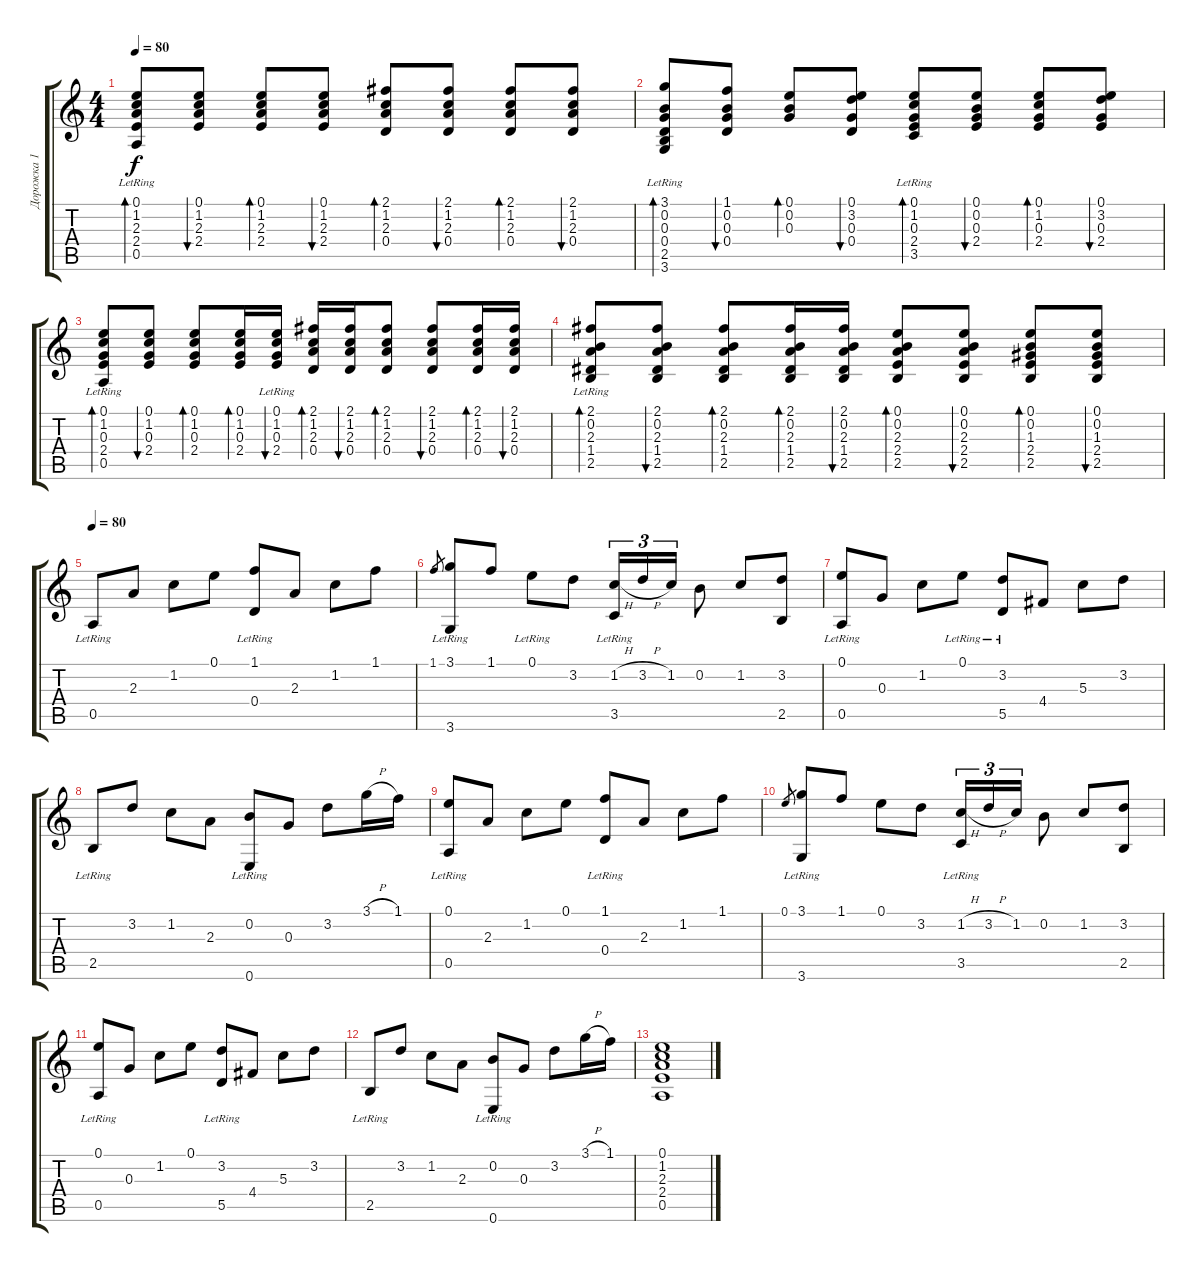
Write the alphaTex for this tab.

\track ("Дорожка 1" "Дорожка 1") {instrument acousticguitarnylon}
\staff {score tabs}
\tuning (E4 B3 G3 D3 A2 E2) {hide}
\ts (4 4)
\tempo 80
\clef g2
\ks c
(0.1 1.2 2.3 2.4 0.5{lr}).8{bd 60 dy f} (0.1 1.2 2.3 2.4).8{bu 60} (0.1 1.2 2.3 2.4).8{bd 60} (0.1 1.2 2.3 2.4).8{bu 60} (2.1 1.2 2.3 0.4).8{bd 60} (2.1 1.2 2.3 0.4).8{bu 60} (2.1 1.2 2.3 0.4).8{bd 60} (2.1 1.2 2.3 0.4).8{bu 60} |
(3.1 0.2 0.3 0.4 2.5 3.6{lr}).8{bd 60} (1.1 0.2 0.3 0.4).8{bu 60} (0.1 0.2 0.3).8{bd 60} (0.1 3.2 0.3 0.4).8{bu 60} (0.1 1.2 0.3 2.4 3.5{lr}).8{bd 60} (0.1 0.2 0.3 2.4).8{bu 60} (0.1 1.2 0.3 2.4).8{bd 60} (0.1 3.2 0.3 2.4).8{bu 60} |
(0.1{lr} 1.2 0.3 2.4 0.5{lr}).8{bd 60} (0.1 1.2 0.3 2.4).8{bu 60} (0.1 1.2 0.3 2.4).8{bd 60} (0.1 1.2 0.3 2.4).16{bd 60} (0.1{lr} 1.2 0.3 2.4).16{bu 60} (2.1 1.2 2.3 0.4).16{bd 60} (2.1 1.2 2.3 0.4).16{bu 60} (2.1 1.2 2.3 0.4).8{bd 60} (2.1 1.2 2.3 0.4).8{bu 60} (2.1 1.2 2.3 0.4).16{bd 60} (2.1 1.2 2.3 0.4).16{bu 60} |
(2.1 0.2 2.3 1.4 2.5{lr}).8{bd 60} (2.1 0.2 2.3 1.4 2.5).8{bu 60} (2.1 0.2 2.3 1.4 2.5).8{bd 60} (2.1 0.2 2.3 1.4 2.5).16{bd 60} (2.1 0.2 2.3 1.4 2.5).16{bu 60} (0.1 0.2 2.3 2.4 2.5).8{bd 60} (0.1 0.2 2.3 2.4 2.5).8{bu 60} (0.1 0.2 1.3 2.4 2.5).8{bd 60} (0.1 0.2 1.3 2.4 2.5).8{bu 60} |
\tempo 80
0.5{lr}.8 2.3.8 1.2.8 0.1.8 (1.1 0.4{lr}).8 2.3.8 1.2.8 1.1.8 |
1.1.8{gr} (3.1 3.6{lr}).8 1.1.8 0.1{lr}.8 3.2.8 (1.2{h} 3.5{lr}).16{tu (3 2)} 3.2{h}.16{tu (3 2)} 1.2.16{tu (3 2)} 0.2.8 1.2.8 (3.2 2.5).8 |
(0.1{lr} 0.5{lr}).8 0.3.8 1.2.8 0.1{lr}.8 (3.2 5.5{lr}).8 4.4.8 5.3.8 3.2.8 |
2.5{lr}.8 3.2.8 1.2.8 2.3.8 (0.2 0.6{lr}).8 0.3.8 3.2.8 3.1{h}.16 1.1.16 |
(0.1 0.5{lr}).8 2.3.8 1.2.8 0.1.8 (1.1 0.4{lr}).8 2.3.8 1.2.8 1.1.8 |
0.1.8{gr} (3.1 3.6{lr}).8 1.1.8 0.1.8 3.2.8 (1.2{h} 3.5{lr}).16{tu (3 2)} 3.2{h}.16{tu (3 2)} 1.2.16{tu (3 2)} 0.2.8 1.2.8 (3.2 2.5).8 |
(0.1 0.5{lr}).8 0.3.8 1.2.8 0.1.8 (3.2 5.5{lr}).8 4.4.8 5.3.8 3.2.8 |
2.5{lr}.8 3.2.8 1.2.8 2.3.8 (0.2 0.6{lr}).8 0.3.8 3.2.8 3.1{h}.16 1.1.16 |
(0.1 1.2 2.3 2.4 0.5).1
